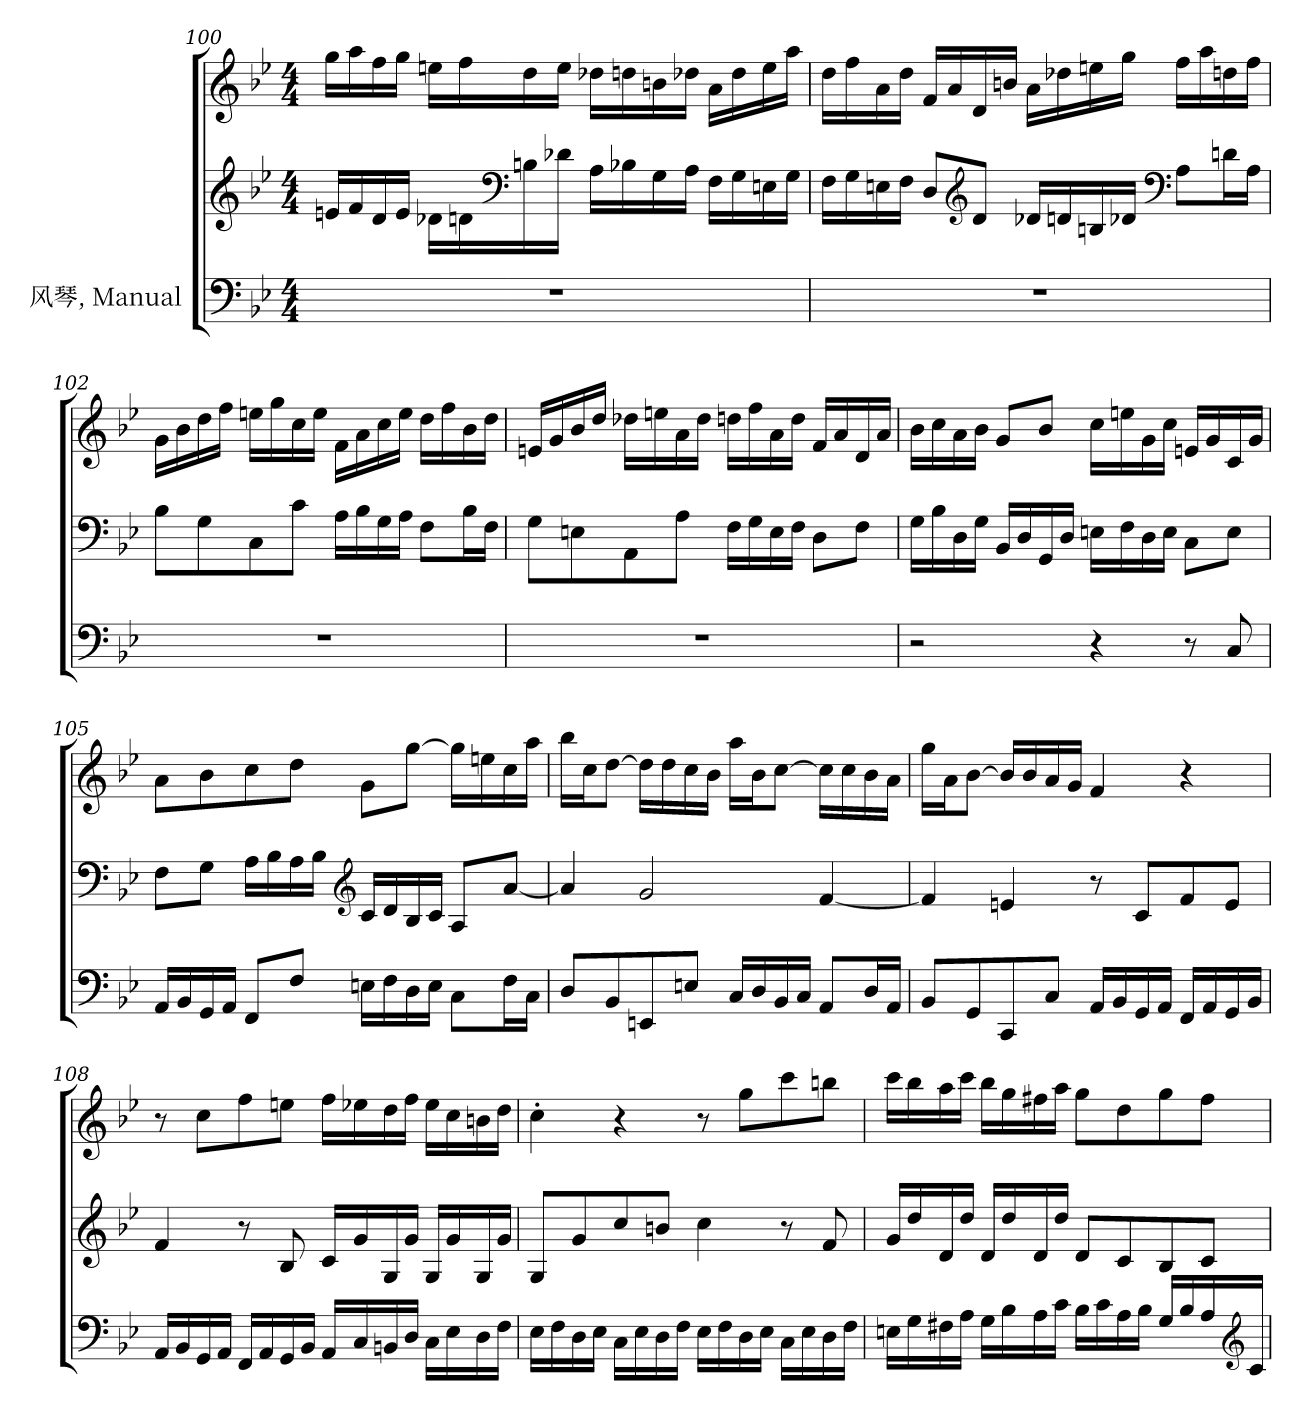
**kern	**kern	**kern
*part1	*part1	*part1
*staff3	*staff2	*staff1
*I"风琴, Manual	*	*
*clefF4	*clefG2	*clefG2
*k[b-e-]	*k[b-e-]	*k[b-e-]
*M4/4	*M4/4	*M4/4
=100	=100	=100
1r	16en/LL	16gg\LL
.	16f/	16aa\
.	16d/	16ff\
.	16e/JJ	16gg\JJ
.	16d-X\LL	16een\LL
.	16dn\	16ff\
*	*clefF4	*
.	16Bn\	16dd\
.	16d-X\JJ	16ee\JJ
.	16A\LL	16dd-X\LL
.	16B-X\	16ddn\
.	16G\	16bn\
.	16A\JJ	16dd-X\JJ
.	16F\LL	16a\LL
.	16G\	16dd-\
.	16En\	16ee\
.	16G\JJ	16aa\JJ
!!LO:LB:g=z
=101	=101	=101
1r	16F\LL	16dd\LL
.	16G\	16ff\
.	16En\	16a\
.	16F\JJ	16dd\JJ
.	8D/L	16f/LL
.	.	16a/
*	*clefG2	*
.	8d/J	16d/
.	.	16bn/JJ
.	16d-X/LL	16a\LL
.	16dn/	16dd-X\
.	16Bn/	16een\
.	16d-X/JJ	16gg\JJ
*	*clefF4	*
.	8A\L	16ff\LL
.	.	16aa\
.	16dn\L	16ddn\
.	16A\JJ	16ff\JJ
=102	=102	=102
1r	8B-\L	16g\LL
.	.	16b-\
.	8G\	16dd\
.	.	16ff\JJ
.	8C\	16een\LL
.	.	16gg\
.	8c\J	16cc\
.	.	16ee\JJ
.	16A\LL	16f\LL
.	16B-\	16a\
.	16G\	16cc\
.	16A\JJ	16ee\JJ
.	8F\L	16dd\LL
.	.	16ff\
.	16B-\L	16b-\
.	16F\JJ	16dd\JJ
!!LO:PB:g=z
=103	=103	=103
1r	8G\L	16en/LL
.	.	16g/
.	8En\	16b-/
.	.	16dd/JJ
.	8AA\	16dd-X\LL
.	.	16een\
.	8A\J	16a\
.	.	16dd-\JJ
.	16F\LL	16ddn\LL
.	16G\	16ff\
.	16E\	16a\
.	16F\JJ	16dd\JJ
.	8D\L	16f/LL
.	.	16a/
.	8F\J	16d/
.	.	16a/JJ
=104	=104	=104
2r	16G\LL	16b-\LL
.	16B-\	16cc\
.	16D\	16a\
.	16G\JJ	16b-\JJ
.	16BB-/LL	8g/L
.	16D/	.
.	16GG/	8b-/J
.	16D/JJ	.
4r	16En\LL	16cc\LL
.	16F\	16een\
.	16D\	16g\
.	16E\JJ	16cc\JJ
8r	8C\L	16en/LL
.	.	16g/
8C/	8E\J	16c/
.	.	16g/JJ
!!LO:LB:g=z
=105	=105	=105
16AA/LL	8F\L	8a\L
16BB-/	.	.
16GG/	8G\J	8b-\
16AA/JJ	.	.
8FF/L	16A\LL	8cc\
.	16B-\	.
8F/J	16A\	8dd\J
.	16B-\JJ	.
*	*clefG2	*
16En\LL	16c/LL	8g\L
16F\	16d/	.
16D\	16B-/	[8gg\J
16E\JJ	16c/JJ	.
8C\L	8A/L	16gg\LL]
.	.	16een\
16F\L	[8a/J	16cc\
16C\JJ	.	16aa\JJ
=106	=106	=106
8D/L	4a/]	16bb-\LL
.	.	16cc\J
8BB-/	.	[8dd\J
8EEn/	2g/	16dd\LL]
.	.	16dd\
8En/J	.	16cc\
.	.	16b-\JJ
16C/LL	.	16aa\LL
16D/	.	16b-\J
16BB-/	.	[8cc\J
16C/JJ	.	.
8AA/L	[4f/	16cc\LL]
.	.	16cc\
16D/L	.	16b-\
16AA/JJ	.	16a\JJ
!!LO:LB:g=z
=107	=107	=107
8BB-/L	4f/]	16gg\LL
.	.	16a\J
8GG/	.	[8b-\J
8CC/	4en/	16b-/LL]
.	.	16b-/
8C/J	.	16a/
.	.	16g/JJ
16AA/LL	8r	4f/
16BB-/	.	.
16GG/	8c/L	.
16AA/JJ	.	.
16FF/LL	8f/	4r
16AA/	.	.
16GG/	8e/J	.
16BB-/JJ	.	.
=108	=108	=108
16AA/LL	4f/	8r
16BB-/	.	.
16GG/	.	8cc\L
16AA/JJ	.	.
16FF/LL	8r	8ff\
16AA/	.	.
16GG/	8B-/	8een\J
16BB-/JJ	.	.
16AA/LL	16c/LL	16ff\LL
16C/	16g/	16ee-X\
16BBn/	16G/	16dd\
16D/JJ	16g/JJ	16ff\JJ
16C\LL	16G/LL	16ee-\LL
16E-\	16g/	16cc\
16D\	16G/	16bn\
16F\JJ	16g/JJ	16dd\JJ
!!LO:LB:g=z
=109	=109	=109
16E-\LL	8G/L	4cc'\
16F\	.	.
16D\	8g/	.
16E-\JJ	.	.
16C\LL	8cc/	4r
16E-\	.	.
16D\	8bn/J	.
16F\JJ	.	.
16E-\LL	4cc\	8r
16F\	.	.
16D\	.	8gg\L
16E-\JJ	.	.
16C\LL	8r	8ccc\
16E-\	.	.
16D\	8f/	8bbn\J
16F\JJ	.	.
=110	=110	=110
16En\LL	16g/LL	16ccc\LL
16G\	16dd/	16bb-\
16F#X\	16d/	16aa\
16A\JJ	16dd/JJ	16ccc\JJ
16G\LL	16d/LL	16bb-\LL
16B-\	16dd/	16gg\
16A\	16d/	16ff#X\
16c\JJ	16dd/JJ	16aa\JJ
16B-\LL	8d/L	8gg\L
16c\	.	.
16A\	8c/	8dd\
16B-\JJ	.	.
16G/LL	8B-/	8gg\
16B-/	.	.
16A/	8c/J	8ff#\J
*clefG2	*	*
16c/JJ	.	.
=	=	=
*-	*-	*-
